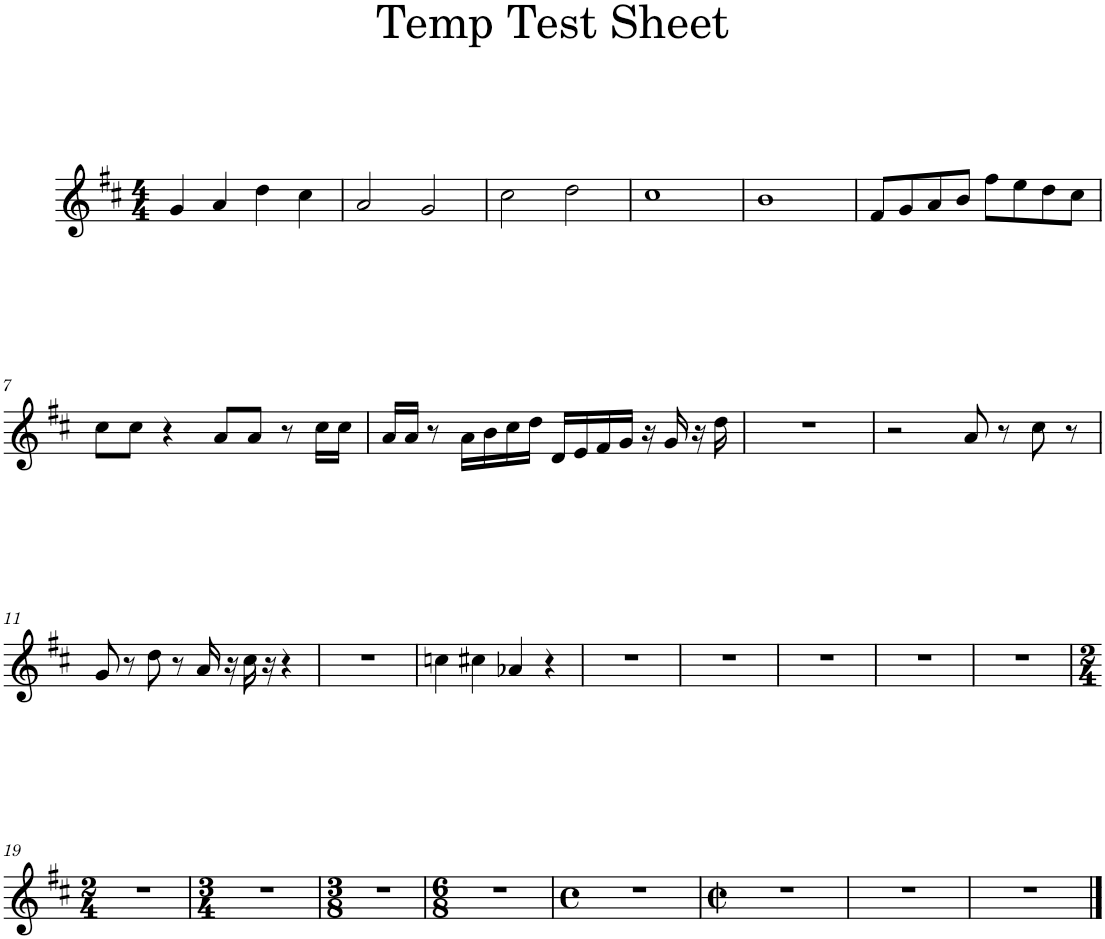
**kern
*part1
*staff1
*I"Tenor Saxophone
*I'T. Sax.
*clefG2
*Trd8c14
*k[f#c#]
*M4/4
=1
4g/
4a/
4dd\
4cc#\
=2
2a/
2g/
=3
2cc#\
2dd\
=4
1cc#
=5
1b
=6
8f#/L
8g/
8a/
8b/J
8ff#\L
8ee\
8dd\
8cc#\J
!!LO:LB:g=z
=7
8cc#\L
8cc#\J
4r
8a/L
8a/J
8r
16cc#\LL
16cc#\JJ
=8
16a/LL
16a/JJ
8r
16a\LL
16b\
16cc#\
16dd\JJ
16d/LL
16e/
16f#/
16g/JJ
16r
16g/
16r
16dd\
=9
1r
=10
2r
8a/
8r
8cc#\
8r
!!LO:LB:g=z
=11
8g/
8r
8dd\
8r
16a/
16r
16cc#\
16r
4r
=12
1r
=13
4ccn\
4cc#X\
4a-X/
4r
=14
1r
=15
1r
=16
1r
=17
1r
=18
1r
!!LO:LB:g=z
=19
*M2/4
2r
=20
*M3/4
2.r
=21
*M3/8
4.r
=22
*M6/8
2.r
=23
*M4/4
*met(c)
1r
=24
*M2/2
*met(c|)
1r
=25
1r
=26
1r
==
*-
